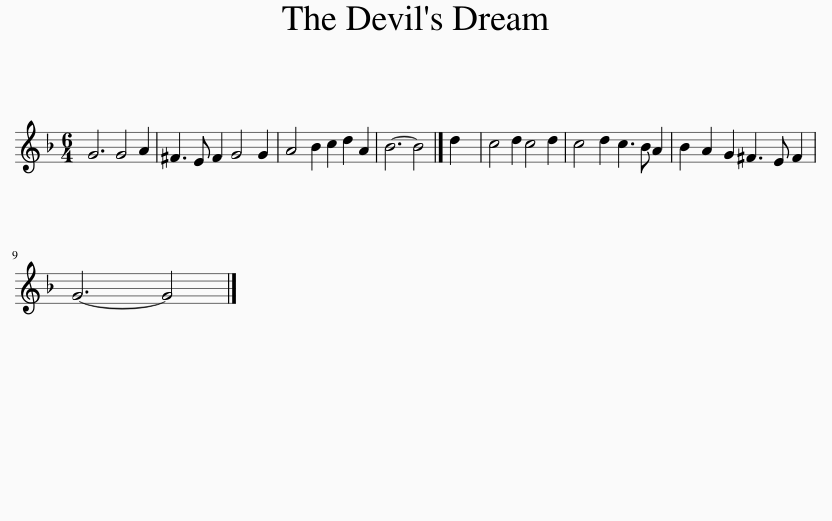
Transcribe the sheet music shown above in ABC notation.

X:1
L:1/8
M:6/4
I:linebreak $
K:F
V:1 treble
V:1
 G6 G4 A2 | ^F3 E F2 G4 G2 | A4 B2 c2 d2 A2 | B6- B4 |] d2 | %5
 c4 d2 c4 d2 | c4 d2 c3 B A2 | B2 A2 G2 ^F3 E F2 |$ G6- G4 |] %9
